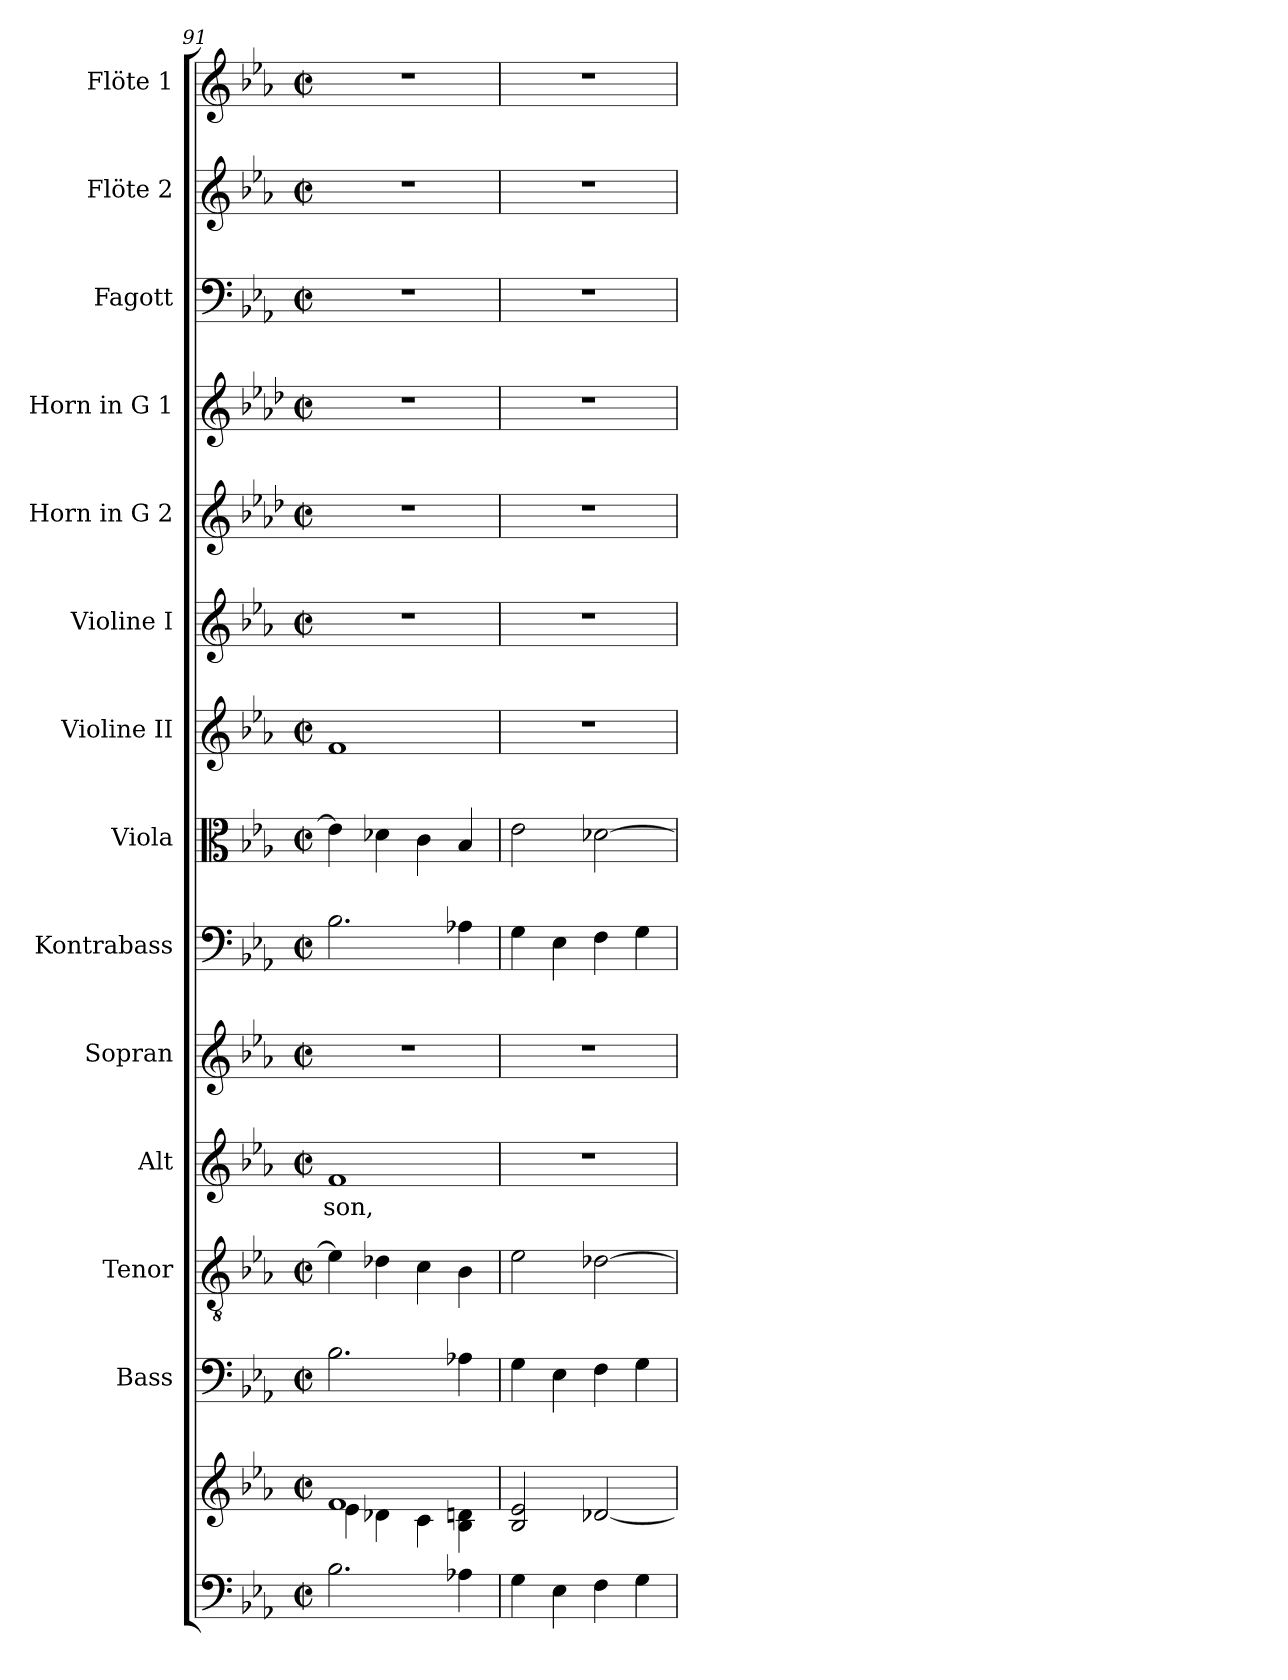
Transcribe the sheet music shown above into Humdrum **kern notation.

**kern	**kern	**kern	**kern	**kern	**text	**kern	**kern	**kern	**kern	**kern	**kern	**kern	**kern	**kern	**kern
*part14	*part14	*part13	*part12	*part11	*part11	*part10	*part9	*part8	*part7	*part6	*part5	*part4	*part3	*part2	*part1
*staff15	*staff14	*staff13	*staff12	*staff11	*staff11	*staff10	*staff9	*staff8	*staff7	*staff6	*staff5	*staff4	*staff3	*staff2	*staff1
*	*	*I"Bass	*I"Tenor	*I"Alt	*	*I"Sopran	*I"Kontrabass	*I"Viola	*I"Violine II	*I"Violine I	*I"Horn in G 2	*I"Horn in G 1	*I"Fagott	*I"Flöte 2	*I"Flöte 1
*	*	*I'B.	*I'T.	*I'A.	*	*I'S.	*I'Kb.	*I'Vla.	*I'Vl. II	*I'Vl. I	*	*	*I'Fg.	*I'Fl. 2	*I'Fl. 1
*clefF4	*clefG2	*clefF4	*clefGv2	*clefG2	*	*clefG2	*clefF4	*clefC3	*clefG2	*clefG2	*clefG2	*clefG2	*clefF4	*clefG2	*clefG2
*	*	*	*	*	*	*	*ITrd7c12	*	*	*	*ITrd3c5	*ITrd3c5	*	*	*
*k[b-e-a-]	*k[b-e-a-]	*k[b-e-a-]	*k[b-e-a-]	*k[b-e-a-]	*	*k[b-e-a-]	*k[b-e-a-]	*k[b-e-a-]	*k[b-e-a-]	*k[b-e-a-]	*k[b-e-a-]	*k[b-e-a-]	*k[b-e-a-]	*k[b-e-a-]	*k[b-e-a-]
*E-:	*E-:	*E-:	*E-:	*E-:	*	*E-:	*E-:	*E-:	*E-:	*E-:	*E-:	*E-:	*E-:	*E-:	*E-:
*M2/2	*M2/2	*M2/2	*M2/2	*M2/2	*	*M2/2	*M2/2	*M2/2	*M2/2	*M2/2	*M2/2	*M2/2	*M2/2	*M2/2	*M2/2
*met(c|)	*met(c|)	*met(c|)	*met(c|)	*met(c|)	*	*met(c|)	*met(c|)	*met(c|)	*met(c|)	*met(c|)	*met(c|)	*met(c|)	*met(c|)	*met(c|)	*met(c|)
=91	=91	=91	=91	=91	=91	=91	=91	=91	=91	=91	=91	=91	=91	=91	=91
*	*^	*	*	*	*	*	*	*	*	*	*	*	*	*	*
!	!	!	!	!	!	!LO:LY:b	!	!	!	!	!	!	!	!	!	!
2.B-\	1f	4e-\	2.B-\	4e-\]	1f	-son,	1r	2.BB-\	4e-\]	1f	1r	1r	1r	1r	1r	1r
.	.	4d-X\	.	4d-X\	.	.	.	.	4d-X\	.	.	.	.	.	.	.
.	.	4c\	.	4c\	.	.	.	.	4c\	.	.	.	.	.	.	.
4A-X\	.	4B-\ 4dn\	4A-X\	4B-\	.	.	.	4AA-X\	4B-/	.	.	.	.	.	.	.
*	*v	*v	*	*	*	*	*	*	*	*	*	*	*	*	*	*
!!LO:PB:g=z
=92	=92	=92	=92	=92	=92	=92	=92	=92	=92	=92	=92	=92	=92	=92	=92
4G\	2B-/ 2e-/	4G\	2e-\	1r	.	1r	4GG\	2e-\	1r	1r	1r	1r	1r	1r	1r
4E-\	.	4E-\	.	.	.	.	4EE-\	.	.	.	.	.	.	.	.
4F\	[2d-X/	4F\	[2d-X\	.	.	.	4FF\	[2d-X\	.	.	.	.	.	.	.
4G\	.	4G\	.	.	.	.	4GG\	.	.	.	.	.	.	.	.
=	=	=	=	=	=	=	=	=	=	=	=	=	=	=	=
*-	*-	*-	*-	*-	*-	*-	*-	*-	*-	*-	*-	*-	*-	*-	*-
